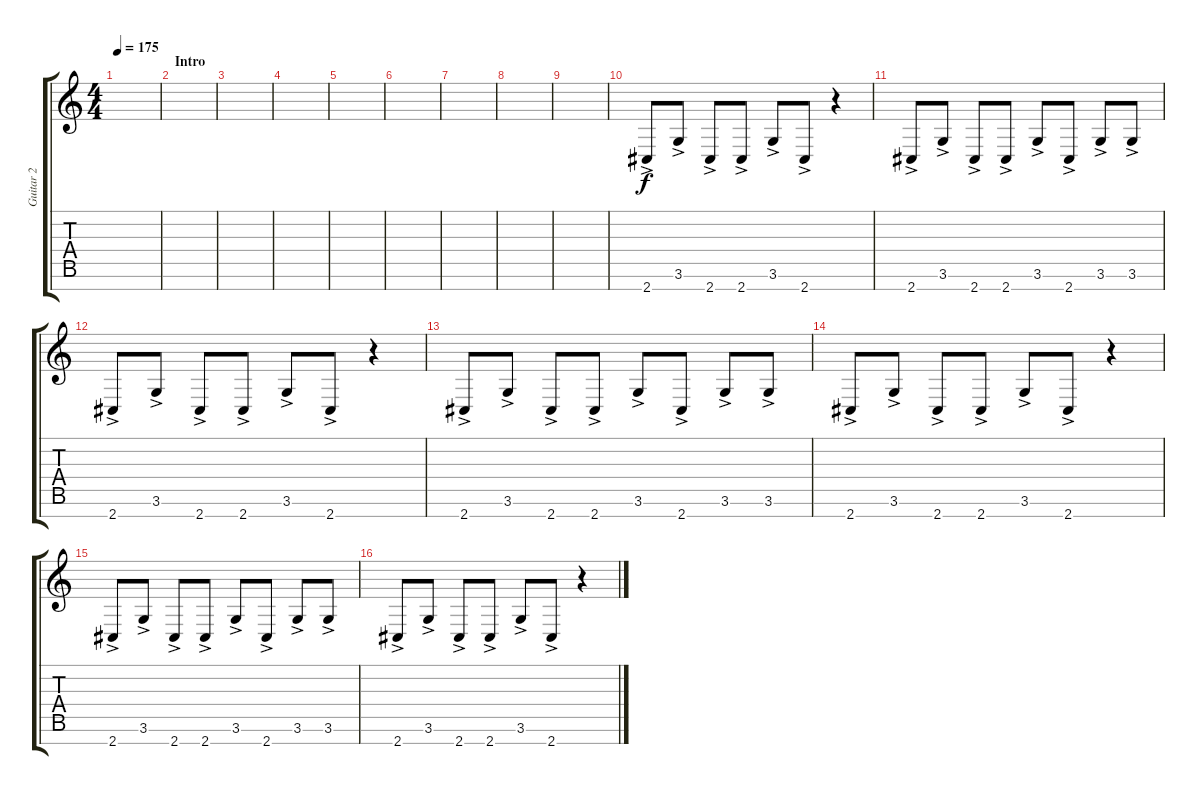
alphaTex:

\track ("Guitar 2" "Guitar 2") {instrument overdrivenguitar}
\staff {score tabs}
\tuning (E4 B3 G3 D3 A2 E2 B1) {hide}
\ts (4 4)
\tempo 175
\clef g2
\ks c
|
\section ("" "Intro")
|
|
|
|
|
|
|
|
2.7{ac}.8 3.6{ac}.8 2.7{ac}.8 2.7{ac}.8 3.6{ac}.8 2.7{ac}.8 r.4 |
2.7{ac}.8 3.6{ac}.8 2.7{ac}.8 2.7{ac}.8 3.6{ac}.8 2.7{ac}.8 3.6{ac}.8 3.6{ac}.8 |
2.7{ac}.8 3.6{ac}.8 2.7{ac}.8 2.7{ac}.8 3.6{ac}.8 2.7{ac}.8 r.4 |
2.7{ac}.8 3.6{ac}.8 2.7{ac}.8 2.7{ac}.8 3.6{ac}.8 2.7{ac}.8 3.6{ac}.8 3.6{ac}.8 |
2.7{ac}.8 3.6{ac}.8 2.7{ac}.8 2.7{ac}.8 3.6{ac}.8 2.7{ac}.8 r.4 |
2.7{ac}.8 3.6{ac}.8 2.7{ac}.8 2.7{ac}.8 3.6{ac}.8 2.7{ac}.8 3.6{ac}.8 3.6{ac}.8 |
2.7{ac}.8 3.6{ac}.8 2.7{ac}.8 2.7{ac}.8 3.6{ac}.8 2.7{ac}.8 r.4
